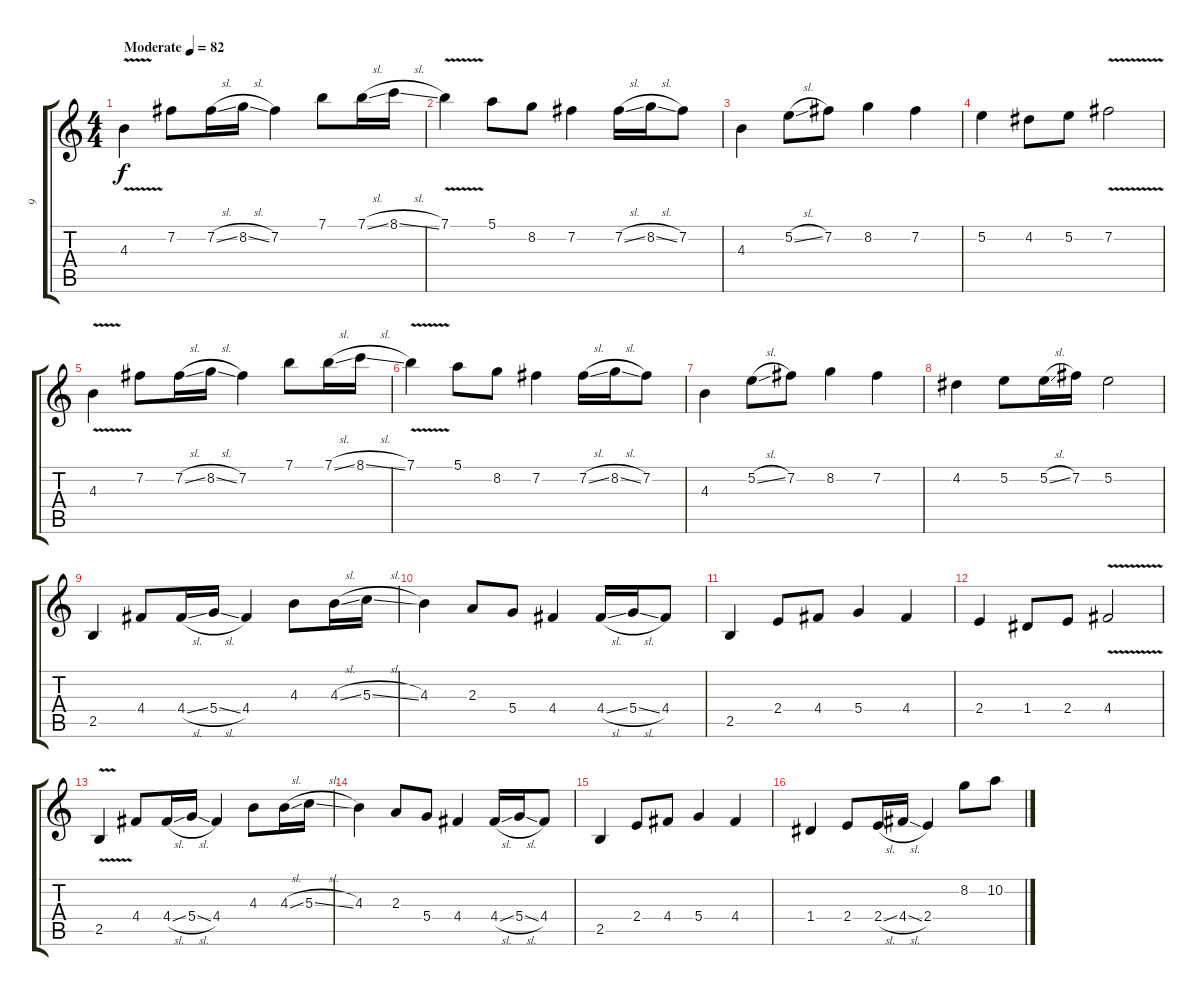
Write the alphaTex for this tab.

\track ("9" "9") {instrument electricguitarjazz}
\staff {score tabs}
\tuning (E4 B3 G3 D3 A2 E2) {hide}
\ts (4 4)
\tempo (82 "Moderate")
\clef g2
\ks c
4.3{v}.4{dy f instrument electricguitarjazz} 7.2.8 7.2{sl}.16 8.2{sl}.16 7.2.4 7.1.8 7.1{sl}.16 8.1{sl}.16 |
7.1{v}.4 5.1.8 8.2.8 7.2.4 7.2{sl}.16 8.2{sl}.16 7.2.8 |
4.3.4 5.2{sl}.8 7.2.8 8.2.4 7.2.4 |
5.2.4 4.2.8 5.2.8 7.2{v}.2 |
4.3{v}.4 7.2.8 7.2{sl}.16 8.2{sl}.16 7.2.4 7.1.8 7.1{sl}.16 8.1{sl}.16 |
7.1{v}.4 5.1.8 8.2.8 7.2.4 7.2{sl}.16 8.2{sl}.16 7.2.8 |
4.3.4 5.2{sl}.8 7.2.8 8.2.4 7.2.4 |
4.2.4 5.2.8 5.2{sl}.16 7.2.16 5.2.2 |
2.5.4 4.4.8 4.4{sl}.16 5.4{sl}.16 4.4.4 4.3.8 4.3{sl}.16 5.3{sl}.16 |
4.3.4 2.3.8 5.4.8 4.4.4 4.4{sl}.16 5.4{sl}.16 4.4.8 |
2.5.4 2.4.8 4.4.8 5.4.4 4.4.4 |
2.4.4 1.4.8 2.4.8 4.4{v}.2 |
2.5{v}.4 4.4.8 4.4{sl}.16 5.4{sl}.16 4.4.4 4.3.8 4.3{sl}.16 5.3{sl}.16 |
4.3.4 2.3.8 5.4.8 4.4.4 4.4{sl}.16 5.4{sl}.16 4.4.8 |
2.5.4 2.4.8 4.4.8 5.4.4 4.4.4 |
1.4.4 2.4.8 2.4{sl}.16 4.4{sl}.16 2.4.4 8.2.8 10.2.8
